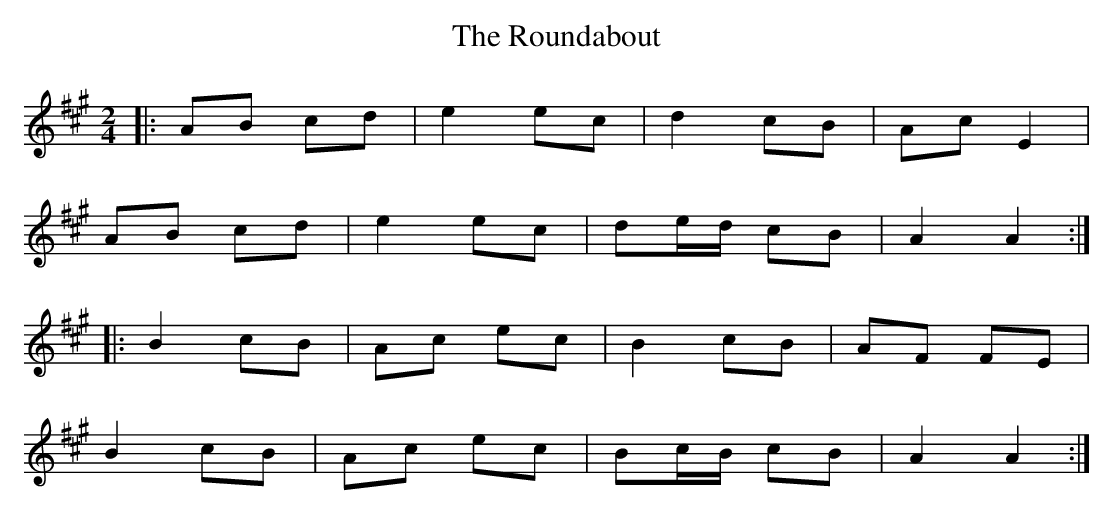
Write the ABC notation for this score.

X:1
T: The Roundabout
M: 2/4
L: 1/8
K: Amaj
|:AB cd|e2 ec|d2 cB|Ac E2|
AB cd|e2 ec|de/d/ cB|A2 A2:|
|:B2 cB|Ac ec|B2 cB|AF FE|
B2 cB|Ac ec|Bc/B/ cB|A2 A2:|
